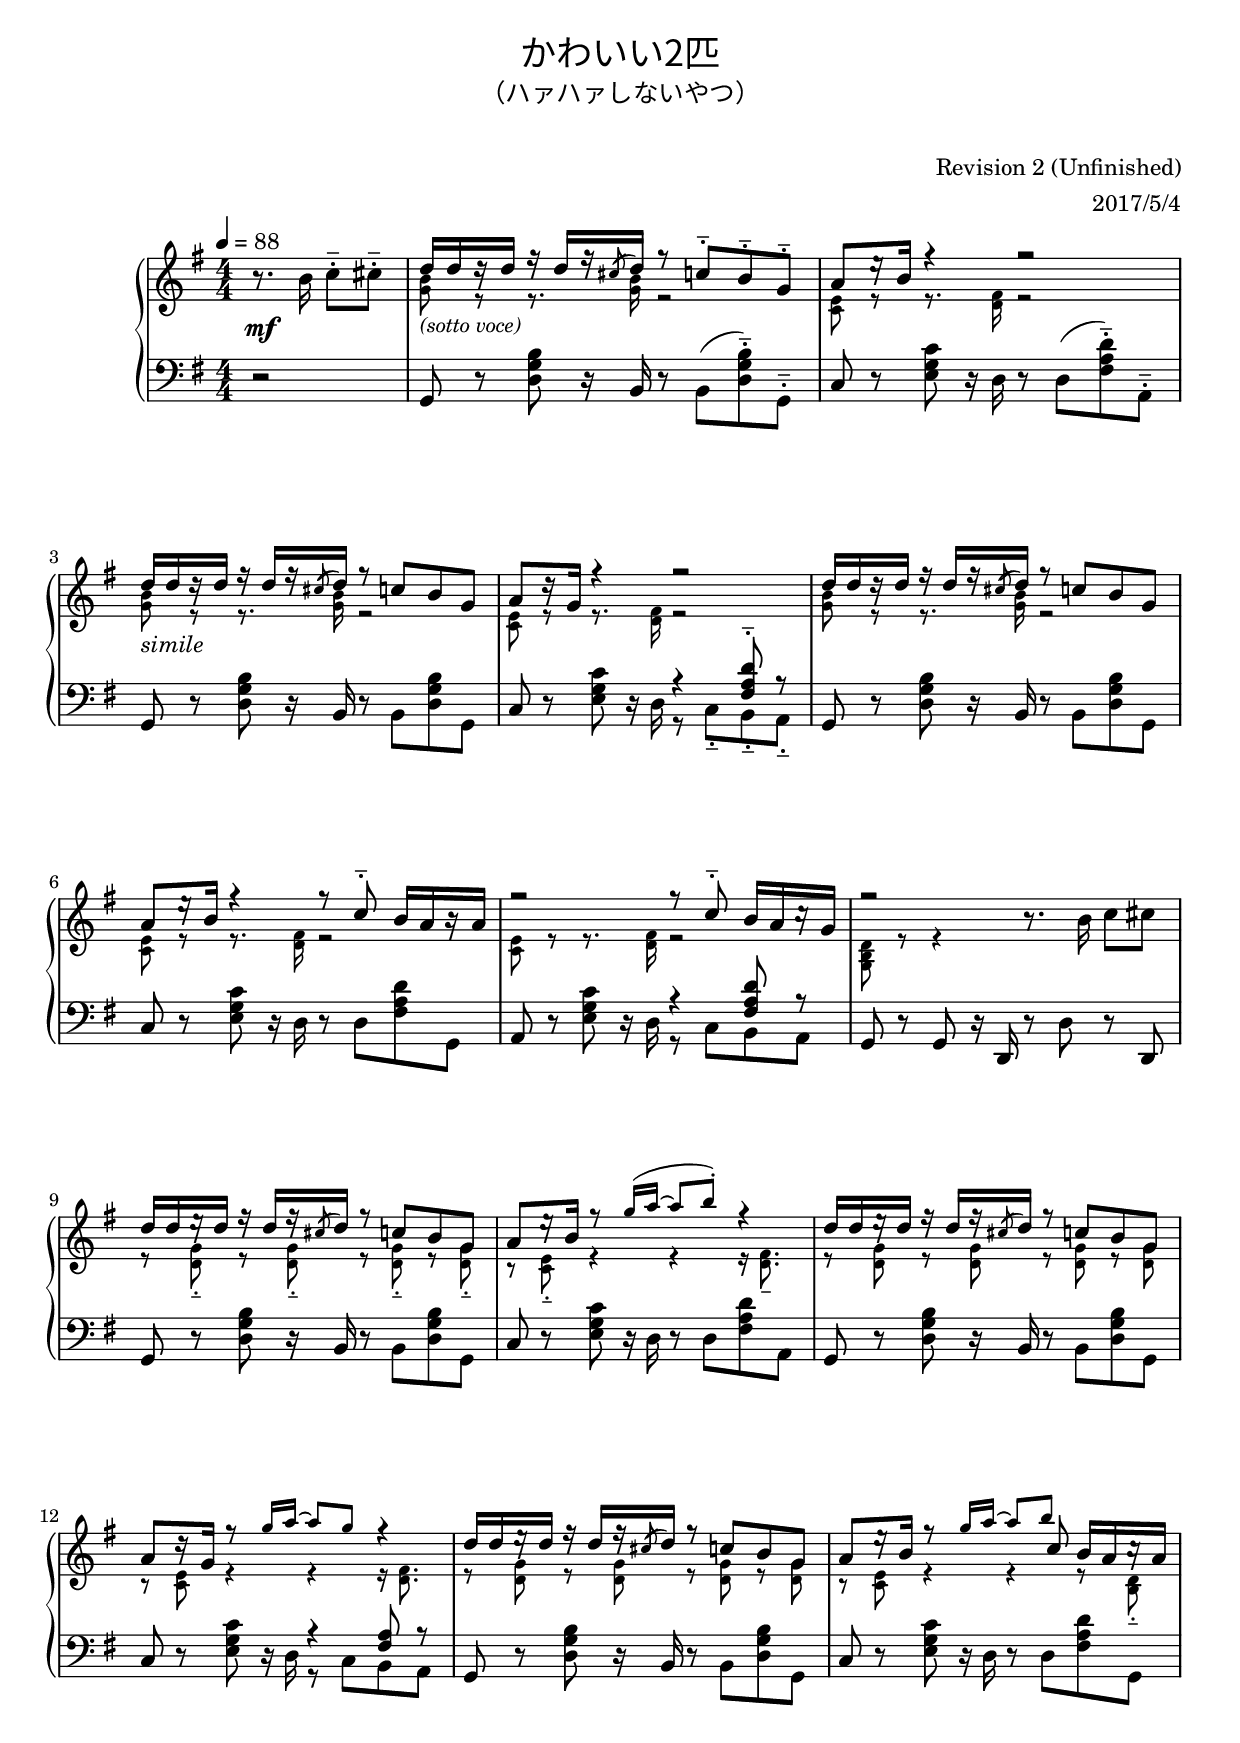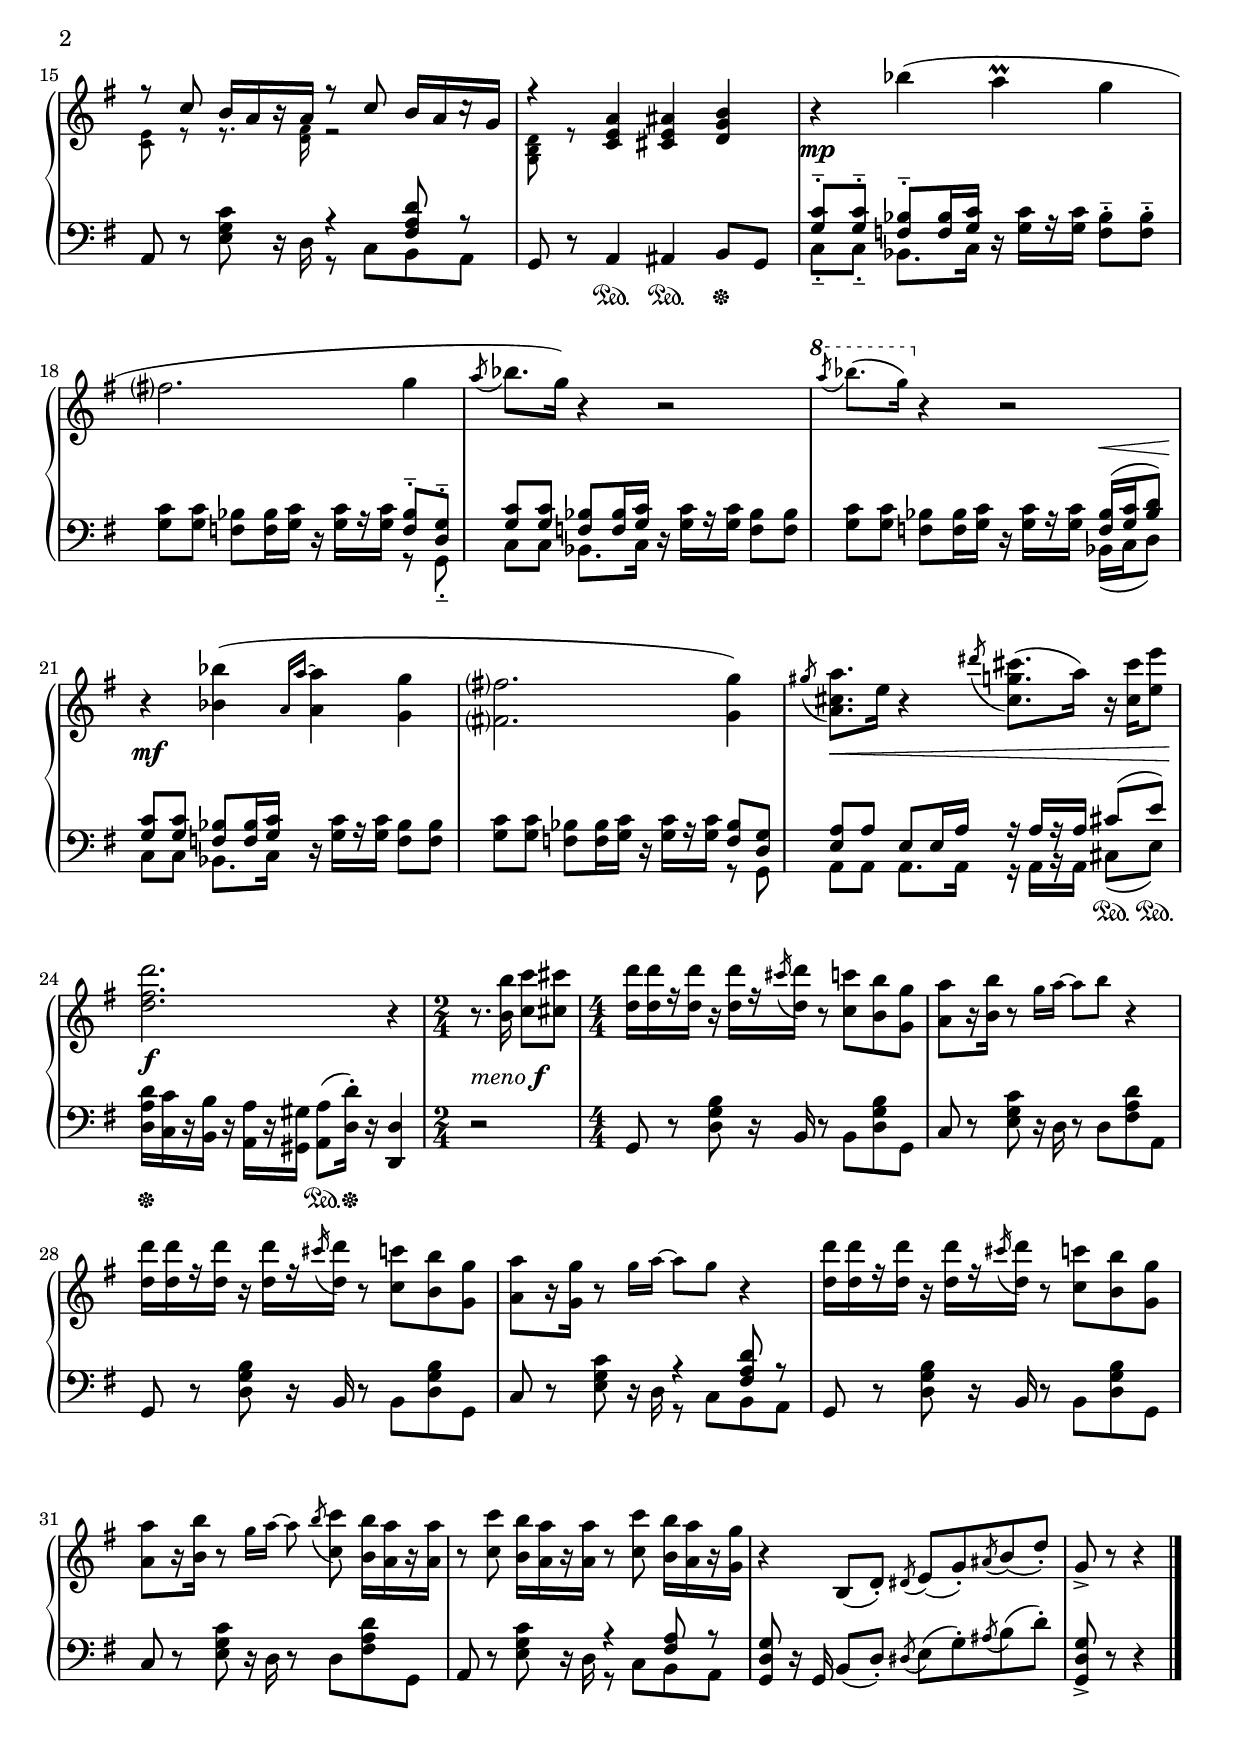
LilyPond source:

\version "2.19.24"

\include "stylesheet.ily"

cleft = \change Staff = "left"
cright = \change Staff = "right"

av = #(define-music-function
  (parser location pos) (number?)
  #{
    \once \override Rest.staff-position = #pos
  #}
)

\header {
  title = "かわいい2匹"
  nickname = "（ハァハァしないやつ）"
  revision = "Revision 2 (Unfinished)"
  date = "2017/5/4"
}

\paper {
  page-count = 2
}

global = {
  \key g \major
  \time 4/4
  \tempo 4 = 88
  \partial 2 { s2 }
  s1*8
  s1*8
  s1*8
  \time 2/4
  s2
  \time 4/4
  s1*8
  s2 \bar "|."
}

right = << \global \relative c'' {
  \clef treble
  r8. b16 c8-.-- cis-.--
  << {
    d16[ d r d] r d[ r \acciaccatura cis8 d16] r8 c-.-- b-.-- g-.-- | a8[ \av 3 r16 b] r4 r2 |
    d16[ d r d] r d[ r \acciaccatura cis8 d16] r8 c b g | a8[ r16 g] r4 r2 |
    d'16[ d r d] r d[ r \acciaccatura cis8 d16] r8 c b g | a8[ \av 3 r16 b] r4 r8 c-.-- b16[ a r a] |
    r2 r8 c-.-- b16[ a \av 1 r g] | r2
     } \\ {
    \magnifyMusic 0.8 {
      <g b>8_\markup { \italic \fontsize #1 "(sotto voce)" } r r8. q16 r2 | <c, e>8 r r8. <d fis>16 r2 |
      <g b>8 r r8. q16 r2 | <c, e>8 r r8. <d fis>16 r2 |
      <g b>8 r r8. q16 r2 | <c, e>8 r r8. <d fis>16 r2 |
      <c e>8 r r8. <d fis>16 r2 | <g, b d>8 r r4
    }
  } >>
  r8. b'16 c8 cis |

  << {
    \voiceOne
    d16[ d \av 3 r d] r d[ \av 4 r \acciaccatura cis8 d16] r8 c b g | a8[ \av 3 r16 b] r8 \magnifyMusic 0.8 { g'16( a ~ a8 b-.) } r4 |
    d,16[ d \av 3 r d] r d[ \av 4 r \acciaccatura cis8 d16] r8 c b g | a8[ \av 2 r16 g] r8 \magnifyMusic 0.8 { g'16 a ~ a8 g } r4 |
    d16[ d \av 3 r d] r d[ \av 4 r \acciaccatura cis8 d16] r8 c b g | a8[ \av 3 r16 b] r8 \magnifyMusic 0.8 { g'16 a ~ a8 } << \magnifyMusic 0.8 b8 \new Voice { \voiceThree c, } >> b16[ a \av 1 r a] |
    r8 c b16[ a r a] r8 c b16[ a \av 1 r g] | r4
     } \new Voice {
    \voiceTwo
    \magnifyMusic 0.8 {
      r8 <d g>-.-- r q-.-- r q-.-- r q-.-- | r <c e>-.-- r4 r r16 <d fis>8.-- |
      r8 <d g> r q r q r q | r <c e> r4 r r16 <d fis>8.
      r8 <d g> r q r q r q | r <c e> r4 r r8 <b d>-.-- |
      <c e>8 r r8. <d fis>16 r2 | <g, b d>8 r
    }
  } >> \oneVoice
  <c e a>4 <cis e ais> <d g b> |

  r4 bes''( a\prall g | fis?2. g4 | \acciaccatura a8 bes8. g16) r4 r2 | \ottava 1 \magnifyMusic 0.8 { \acciaccatura a'8 bes8.( g16) } \ottava 0 r4 r2 |
  r4 <bes,, bes'>( \grace { a16 a' ~ } <a, a'>4 <g g'> | <fis? fis'?>2. <g g'>4) |
  \acciaccatura gis'8 <a, cis a'>8. e'16 r4 \acciaccatura dis'8 <cis, g' cis>8.( a'16) r <cis, cis'> <e e'>8 |
  <d fis d'>2. r4 |

  r8. <b b'>16 <c c'>8 <cis cis'> |
  <d d'>16[ q r q] r q[ r \acciaccatura cis'16 q] r8 <c, c'>8 <b b'> <g g'> |
  <a a'>8[ r16 <b b'>] r8 \magnifyMusic 0.8 { g'16 a ~ a8 b } r4 |
  <d, d'>16[ q r q] r q[ r \acciaccatura cis'16 q] r8 <c, c'>8 <b b'> <g g'> |
  <a a'>8[ r16 <g g'>] r8 \magnifyMusic 0.8 { g'16 a ~ a8 g } r4 |
  <d d'>16[ q r q] r q[ r \acciaccatura cis'16 q] r8 <c, c'>8 <b b'> <g g'> |
  <a a'>8[ r16 <b b'>] r8 \magnifyMusic 0.8 { g'16 a ~ a8 \noBeam } \acciaccatura b8 <c, c'> <b b'>16[ <a a'> r q] |
  r8 <c c'> <b b'>16[ <a a'> r q] r8 <c c'> <b b'>16[ <a a'> r <g g'>] |
  r4 b,8( d-.) \acciaccatura dis e( g-.) \acciaccatura ais b( d-.) | g,-> r r4

} >>

left = << \global \relative c {
  \clef bass
  r2 |
  g8 r <d' g b>8 r16 b16 r8 b( <d g b>-.--) g,-.-- | c8 r <e g c> r16 d r8 d( <fis a d>-.--) a,-.-- |
  g8 r <d' g b>8 r16 b16 r8 b <d g b> g, | c8 r <e g c> r16 d << { r4 <fis a d>8-.-- r } \\ { r8 c-.-- b-.-- a-.-- } >> |
  g8 r <d' g b>8 r16 b16 r8 b <d g b> g, | c8 r <e g c> r16 d r8 d <fis a d> g, |
  a8 r <e' g c> r16 d << { r4 <fis a d>8 r } \\ { r8 c b a } >> | g8 r g r16 d r8 d' r8 d, |

  g8 r <d' g b>8 r16 b16 r8 b <d g b> g, | c8 r <e g c> r16 d r8 d <fis a d> a, |
  g8 r <d' g b>8 r16 b16 r8 b <d g b> g, | c8 r <e g c> r16 d << { r4 <fis a>8 r } \\ { r8 c b a } >> |
  g8 r <d' g b>8 r16 b16 r8 b <d g b> g, | c8 r <e g c> r16 d r8 d <fis a d> g, |
  a8 r <e' g c> r16 d << { r4 <fis a d>8 r } \\ { r8 c b a } >> | g8 r a4 ais b8 g |

  << { <g' c>8-.-- q-.-- <f bes>-.-- q16 <g c> } \\ { c,8-.-- c-.-- bes8. c16 } >> r q[ r q] <f bes>8-.-- q-.-- |
  <g c>8 q <f bes> q16 <g c> r q[ r q] << { <f bes>8-.-- <d g>-.-- } \\ { r8 g,-.-- } >> |
  << { <g' c>8 q <f bes> q16 <g c> } \\ { c,8 c bes8. c16 } >> r q[ r q] <f bes>8 q |
  <g c>8 q <f bes> q16 <g c> r q[ r q] << { <f bes>16( <g c> <bes d>8) } \\ { bes,16( c d8) } >> |
  << { <g c>8 q <f bes> q16 <g c> } \\ { c,8 c bes8. c16 } >> r q[ r q] <f bes>8 q |
  <g c>8 q <f bes> q16 <g c> r q[ r q] << { <f bes>8 <d g> } \\ { r8 g, } >> |
  << { <e' a>8 a e e16 a r a[ r a] cis8( e) } \\ { a,,8 a a8. a16 r a[ r a] cis8( e) } >>
  <d a' d>16[ <c c'> r <b b'>] r <a a'>[ r <gis gis'>] <a a'>8( <d d'>16-.) r <d, d'>4

  r2 |
  g8 r <d' g b>8 r16 b16 r8 b <d g b> g, | c8 r <e g c> r16 d r8 d <fis a d> a, |
  g8 r <d' g b>8 r16 b16 r8 b <d g b> g, | c8 r <e g c> r16 d << { r4 <fis a d>8 r } \\ { r8 c b a } >> |
  g8 r <d' g b>8 r16 b16 r8 b <d g b> g, | c8 r <e g c> r16 d r8 d <fis a d> g, |
  a8 r <e' g c> r16 d << { r4 <fis a>8 r } \\ { r8 c b a } >> | <g d' g>8 r16 g b8( d-.) \acciaccatura dis e( g-.) \acciaccatura ais b( d-.)
  <g,, d' g>8-> r r4
} >>

dynamics = {
  s2\mf
  s1*2
  s1*6-\markup \italic "simile"
  s1*8

  s1*3\mp s2. s4\<
  s1*2\mf s1\< s\f
  s2-\markup { \italic "meno" \dynamic "f" }
}

pedal = {
  s2
  s1*8
  s1*7
  s4 s\sustainOn s\sustainOn s\sustainOff

  s1*4
  s1*2
  s2 s4 s8\sustainOn s\sustainOn
  s2\sustainOff s8\sustainOn s\sustainOff
}

\score {
  <<
    \new PianoStaff <<
      \new Staff = "right" \right
      \new PianoDynamics = "dynamics" \dynamics
      \new Staff = "left" \left
      \new PianoPedal = "pedal" \pedal
    >>
  >>
  \layout {}
  \midi {}
}